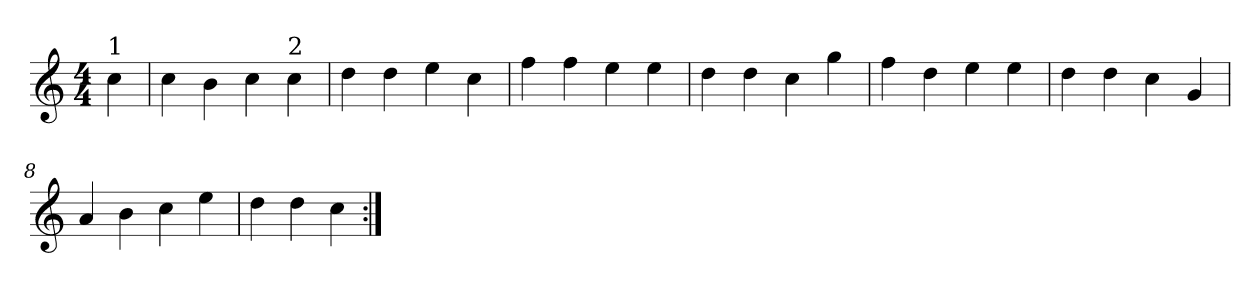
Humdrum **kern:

**kern
*part1
*staff1
*clefG2
*k[]
*M4/4
=1
!LO:TX:a:t=1
4cc\
=2
4cc\
4b\
4cc\
!LO:TX:a:t=2
4cc\
=3
4dd\
4dd\
4ee\
4cc\
=4
4ff\
4ff\
4ee\
4ee\
=5
4dd\
4dd\
4cc\
4gg\
=6
4ff\
4dd\
4ee\
4ee\
=7
4dd\
4dd\
4cc\
4g/
=8
4a/
4b\
4cc\
4ee\
=9
4dd\
4dd\
4cc\
=:|!
*-
